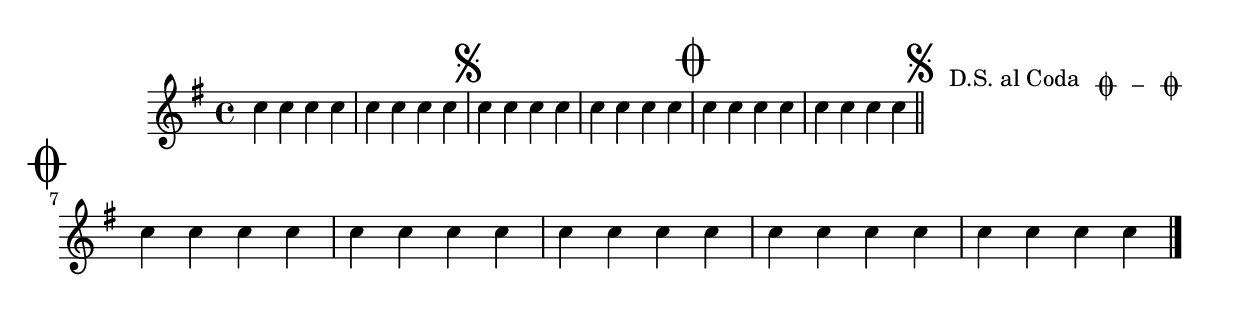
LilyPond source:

%% Do not edit this file; it is auto-generated from LSR http://lsr.dsi.unimi.it
%% This file is in the public domain.
\version "2.11.53"

\header {
  lsrtags = "repeats, breaks"

  texidoc = "
If you want to place an exiting segno sign and add text like \"D.S. al
Coda\" next to it where usually the staff lines are you can use this
snippet. The coda will resume in a new line. There is a variation
documented in this snippet, where the coda will remain on the same
line.

"
  doctitle = "Positioning segno and coda (with line break)"
} % begin verbatim
{ 
  \clef treble
  \key g \major
  \time 4/4
  \relative c'' {
    \repeat unfold 2 {
      | c4 c c c
    }
    
    % Set segno sign as rehearsal mark and adjust size if needed
    % \once \override Score.RehearsalMark #'font-size = #3
    \mark \markup { \musicglyph #"scripts.segno" }
    \repeat unfold 2 {
      | c4 c c c
    }
    
    % Set coda sign as rehearsal mark and adjust size if needed
    \once \override Score.RehearsalMark #'font-size = #4
    \mark \markup { \musicglyph #"scripts.coda" }
    \repeat unfold 2 {
      | c4 c c c
    }
    
    % Should Coda be on anew line?
    % Coda NOT on new line: use \nobreak
    % Coda on new line: DON'T use \nobreak
    % \noBreak
    
    \bar "||"
    
    % Set segno sign as rehearsal mark and adjust size if needed
    \once \override Score.RehearsalMark #'break-visibility = #begin-of-line-invisible
    % \once \override Score.RehearsalMark #'font-size = #3
    \mark \markup { \musicglyph #"scripts.segno" }
    
    % Here begins the trickery! 
    % \cadenzaOn will suppress the bar count and \stopStaff removes the staff lines.
    \cadenzaOn 
      \stopStaff 
        % Some examples of possible text-displays 
        
        % text line-aligned
        % ==================
        % Move text to the desired position
        % \once \override TextScript #'extra-offset = #'( 2 . -3.5 )
        % | s1*0^\markup { D.S. al Coda } }
        
        % text center-aligned
        % ====================
        % Move text to the desired position
        % \once \override TextScript #'extra-offset = #'( 6 . -5.0 )
        % | s1*0^\markup { \center-align { D.S. "al Coda" } }
        
        % text and symbols center-aligned
        % ===============================
        % Move text to the desired position and tweak spacing for optimum text alignment
        %\once \override TextScript #'extra-offset = #'( 8 . -5.5 )
        \once \override TextScript #'word-space = #1.5
        \once \override TextScript #'X-offset = #8
        \once \override TextScript #'Y-offset = #1.5
        | s1*0^\markup { \center-align { "D.S. al Coda" \line { \musicglyph #"scripts.coda" \musicglyph #"scripts.tenuto" \musicglyph #"scripts.coda"} } }
        
        % Increasing the unfold counter will expand the staff-free space
        \repeat unfold 4 {
          s4 s4 s4 s4
          \bar ""
        }
        % Resume bar count and show staff lines again
     \startStaff
   \cadenzaOff
   
   % Should Coda be on new line?
   % Coda NOT on new line: DON'T use \break
   % Coda on new line: use \break
   \break 
   
   % Show up, you clef and key!
   \once \override Staff.KeySignature #'break-visibility = #end-of-line-invisible
   \once \override Staff.Clef #'break-visibility = #end-of-line-invisible

   % Set coda sign as rehearsal mark and adjust size and position
   
   % Put the coda sign ontop of the (treble-)clef dependend on coda's line-position
      
     % Coda NOT on new line, use this:
     % \once \override Score.RehearsalMark #'extra-offset = #'( -2 . 1.75 )
     
     % Coda on new line, use this:
     \once \override Score.RehearsalMark #'extra-offset = #'( -8.42 . 1.75 )
   
   \once \override Score.RehearsalMark #'font-size = #5
   \mark \markup { \musicglyph #"scripts.coda" }

   % The coda
   \repeat unfold 5 {
      | c4 c c c
    }
    \bar"|."
  }
}
